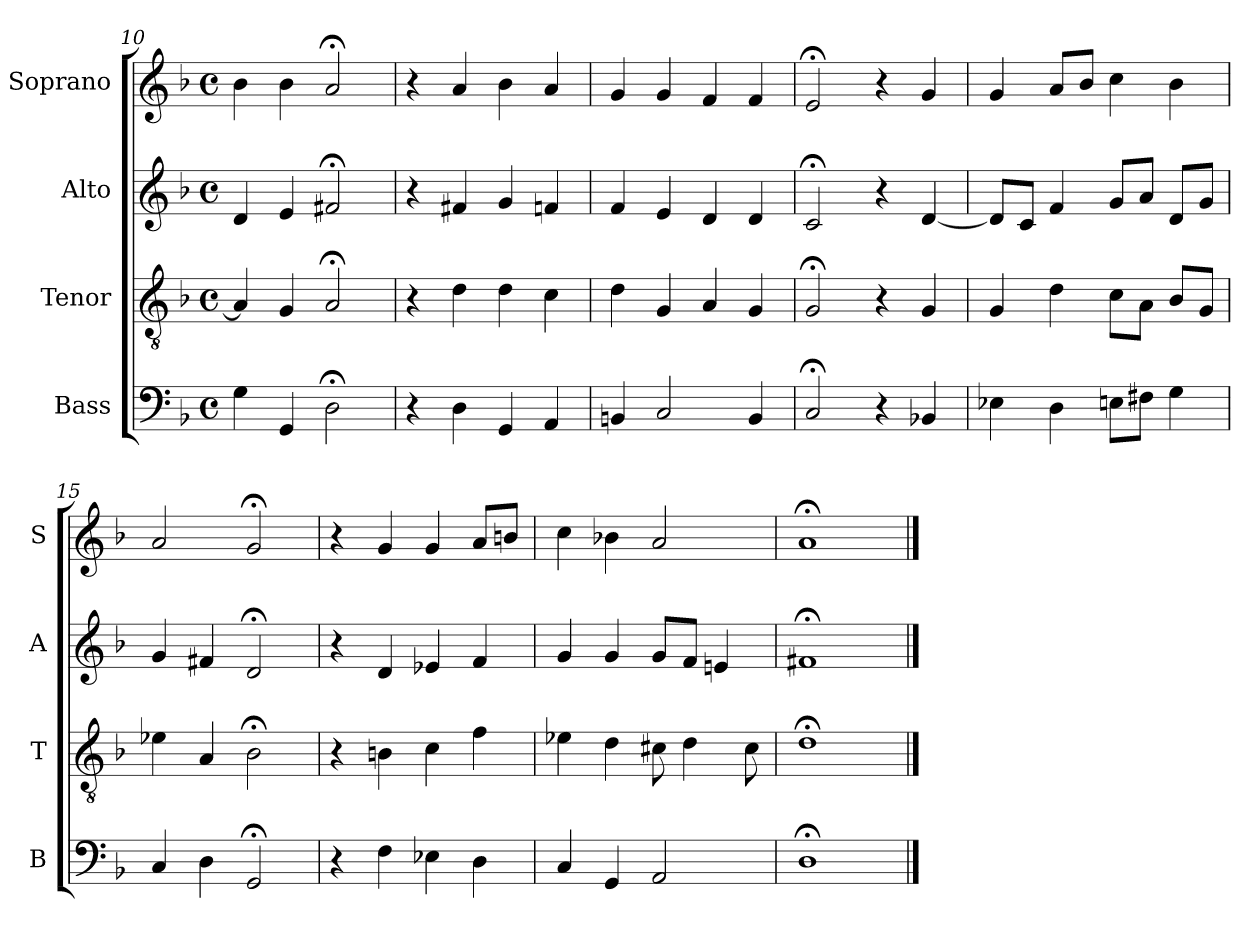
**kern	**kern	**kern	**kern
*part4	*part3	*part2	*part1
*staff4	*staff3	*staff2	*staff1
*I"Bass	*I"Tenor	*I"Alto	*I"Soprano
*I'B	*I'T	*I'A	*I'S
*clefF4	*clefGv2	*clefG2	*clefG2
*k[b-]	*k[b-]	*k[b-]	*k[b-]
*G:dor	*G:dor	*G:dor	*G:dor
*M4/4	*M4/4	*M4/4	*M4/4
*met(c)	*met(c)	*met(c)	*met(c)
=10	=10	=10	=10
4G	4A]	4d	4b-
4GG	4G	4e	4b-
2D;<	2A;<	2f#X;<	2a;<
=11	=11	=11	=11
4r	4r	4r	4r
4D	4d	4f#X	4a
4GG	4d	4g	4b-
4AA	4c	4fn	4a
=12	=12	=12	=12
4BBn	4d	4f	4g
2C	4G	4e	4g
.	4A	4d	4f
4BB	4G	4d	4f
=13	=13	=13	=13
2C;<	2G;<	2c;<	2e;<
4r	4r	4r	4r
4BB-X	4G	[4d	4g
=14	=14	=14	=14
4E-X	4G	8dL]	4g
.	.	8cJ	.
4D	4d	4f	8aL
.	.	.	8b-J
8EnL	8cL	8gL	4cc
8F#XJ	8AJ	8aJ	.
4G	8B-L	8dL	4b-
.	8GJ	8gJ	.
=15	=15	=15	=15
4C	4e-X	4g	2a
4D	4A	4f#X	.
2GG;<	2B-;<	2d;<	2g;<
=16	=16	=16	=16
4r	4r	4r	4r
4F	4Bn	4d	4g
4E-X	4c	4e-X	4g
4D	4f	4f	8aL
.	.	.	8bnJ
=17	=17	=17	=17
4C	4e-X	4g	4cc
4GG	4d	4g	4b-X
2AA	8c#X	8gL	2a
.	4d	8fJ	.
.	.	4en	.
.	8c#	.	.
=18	=18	=18	=18
1D;<	1d;<	1f#X;<	1a;<
==	==	==	==
*-	*-	*-	*-
